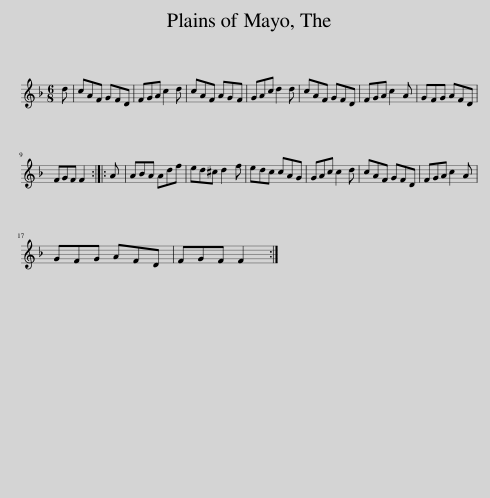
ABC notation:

X:1
L:1/8
M:6/8
I:linebreak $
K:F
V:1 treble
V:1
 d | cAF GFD | FGA c2 d | cAF AGF | GAc d2 d | %5
 cAF GFD | FGA c2 A | GFG AFD |$ FGF F2 :: A | %10
 ABA Adf | ed^c d2 f | edc cAG | GAc c2 d | cAF GFD | %15
 FGA c2 A |$ GFG AFD | FGF F2 :| %18
